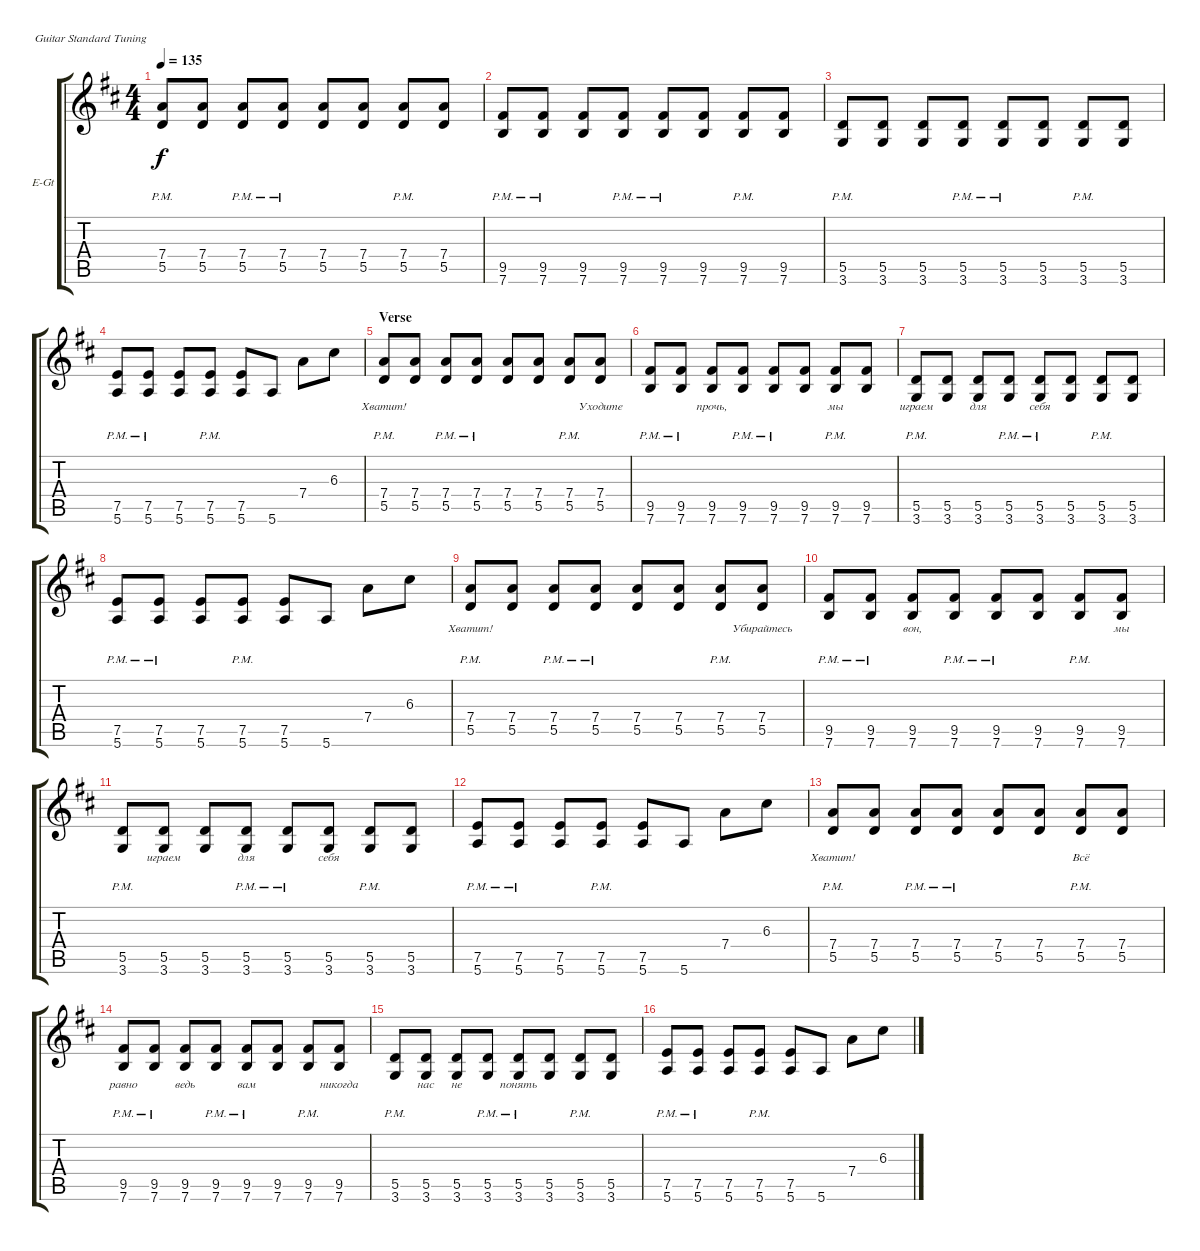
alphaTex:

\defaultSystemsLayout 4
\bracketExtendMode groupsimilarinstruments
\firstSystemTrackNameOrientation horizontal
\otherSystemsTrackNameOrientation horizontal
\track ("Electric Guitar" "E-Gt") {instrument distortionguitar}
\staff {score tabs}
\tuning (E4 B3 G3 D3 A2 E2)
\ts (4 4)
\tempo 135
\clef g2
\scale
1.07818
\ks d
(5.5{pm} 7.4).8{lyrics (0 "") lyrics (1 "") lyrics (2 "") lyrics (3 "") lyrics (4 "") dy f} (5.5 7.4).8{lyrics (0 "") lyrics (1 "") lyrics (2 "") lyrics (3 "") lyrics (4 "")} (5.5{pm} 7.4).8{lyrics (0 "") lyrics (1 "") lyrics (2 "") lyrics (3 "") lyrics (4 "")} (5.5{pm} 7.4).8{lyrics (0 "") lyrics (1 "") lyrics (2 "") lyrics (3 "") lyrics (4 "")} (5.5 7.4).8{lyrics (0 "") lyrics (1 "") lyrics (2 "") lyrics (3 "") lyrics (4 "")} (5.5 7.4).8{lyrics (0 "") lyrics (1 "") lyrics (2 "") lyrics (3 "") lyrics (4 "")} (5.5{pm} 7.4).8{lyrics (0 "") lyrics (1 "") lyrics (2 "") lyrics (3 "") lyrics (4 "")} (5.5 7.4).8{lyrics (0 "") lyrics (1 "") lyrics (2 "") lyrics (3 "") lyrics (4 "")} |
\scale
0.960908 (7.6{pm} 9.5).8{lyrics (0 "") lyrics (1 "") lyrics (2 "") lyrics (3 "") lyrics (4 "")} (7.6{pm} 9.5).8{lyrics (0 "") lyrics (1 "") lyrics (2 "") lyrics (3 "") lyrics (4 "")} (7.6 9.5).8{lyrics (0 "") lyrics (1 "") lyrics (2 "") lyrics (3 "") lyrics (4 "")} (7.6{pm} 9.5).8{lyrics (0 "") lyrics (1 "") lyrics (2 "") lyrics (3 "") lyrics (4 "")} (7.6{pm} 9.5).8{lyrics (0 "") lyrics (1 "") lyrics (2 "") lyrics (3 "") lyrics (4 "")} (7.6 9.5).8{lyrics (0 "") lyrics (1 "") lyrics (2 "") lyrics (3 "") lyrics (4 "")} (7.6{pm} 9.5).8{lyrics (0 "") lyrics (1 "") lyrics (2 "") lyrics (3 "") lyrics (4 "")} (7.6 9.5).8{lyrics (0 "") lyrics (1 "") lyrics (2 "") lyrics (3 "") lyrics (4 "")} |
\scale
0.960908 (3.6{pm} 5.5).8{lyrics (0 "") lyrics (1 "") lyrics (2 "") lyrics (3 "") lyrics (4 "")} (3.6 5.5).8{lyrics (0 "") lyrics (1 "") lyrics (2 "") lyrics (3 "") lyrics (4 "")} (3.6 5.5).8{lyrics (0 "") lyrics (1 "") lyrics (2 "") lyrics (3 "") lyrics (4 "")} (3.6{pm} 5.5).8{lyrics (0 "") lyrics (1 "") lyrics (2 "") lyrics (3 "") lyrics (4 "")} (3.6{pm} 5.5).8{lyrics (0 "") lyrics (1 "") lyrics (2 "") lyrics (3 "") lyrics (4 "")} (3.6 5.5).8{lyrics (0 "") lyrics (1 "") lyrics (2 "") lyrics (3 "") lyrics (4 "")} (3.6{pm} 5.5).8{lyrics (0 "") lyrics (1 "") lyrics (2 "") lyrics (3 "") lyrics (4 "")} (3.6 5.5).8{lyrics (0 "") lyrics (1 "") lyrics (2 "") lyrics (3 "") lyrics (4 "")} |
\scale
1.07818 (5.6{pm} 7.5).8{lyrics (0 "") lyrics (1 "") lyrics (2 "") lyrics (3 "") lyrics (4 "")} (5.6{pm} 7.5).8{lyrics (0 "") lyrics (1 "") lyrics (2 "") lyrics (3 "") lyrics (4 "")} (5.6 7.5).8{lyrics (0 "") lyrics (1 "") lyrics (2 "") lyrics (3 "") lyrics (4 "")} (5.6{pm} 7.5).8{lyrics (0 "") lyrics (1 "") lyrics (2 "") lyrics (3 "") lyrics (4 "")} (5.6 7.5).8{lyrics (0 "") lyrics (1 "") lyrics (2 "") lyrics (3 "") lyrics (4 "")} 5.6.8{lyrics (0 "") lyrics (1 "") lyrics (2 "") lyrics (3 "") lyrics (4 "")} 7.4.8{lyrics (0 "") lyrics (1 "") lyrics (2 "") lyrics (3 "") lyrics (4 "")} 6.3.8{lyrics (0 "") lyrics (1 "") lyrics (2 "") lyrics (3 "") lyrics (4 "")} |
\section ("" "Verse")
\scale
0.960908 (5.5{pm} 7.4).8{lyrics (0 "Хватит!") lyrics (1 "") lyrics (2 "") lyrics (3 "") lyrics (4 "")} (5.5 7.4).8{lyrics (0 "") lyrics (1 "") lyrics (2 "") lyrics (3 "") lyrics (4 "")} (5.5{pm} 7.4).8{lyrics (0 "") lyrics (1 "") lyrics (2 "") lyrics (3 "") lyrics (4 "")} (5.5{pm} 7.4).8{lyrics (0 "") lyrics (1 "") lyrics (2 "") lyrics (3 "") lyrics (4 "")} (5.5 7.4).8{lyrics (0 "") lyrics (1 "") lyrics (2 "") lyrics (3 "") lyrics (4 "")} (5.5 7.4).8{lyrics (0 "") lyrics (1 "") lyrics (2 "") lyrics (3 "") lyrics (4 "")} (5.5{pm} 7.4).8{lyrics (0 "") lyrics (1 "") lyrics (2 "") lyrics (3 "") lyrics (4 "")} (5.5 7.4).8{lyrics (0 "Уходите") lyrics (1 "") lyrics (2 "") lyrics (3 "") lyrics (4 "")} |
\scale
0.960908 (7.6{pm} 9.5).8{lyrics (0 "") lyrics (1 "") lyrics (2 "") lyrics (3 "") lyrics (4 "")} (7.6{pm} 9.5).8{lyrics (0 "") lyrics (1 "") lyrics (2 "") lyrics (3 "") lyrics (4 "")} (7.6 9.5).8{lyrics (0 "прочь,") lyrics (1 "") lyrics (2 "") lyrics (3 "") lyrics (4 "")} (7.6{pm} 9.5).8{lyrics (0 "") lyrics (1 "") lyrics (2 "") lyrics (3 "") lyrics (4 "")} (7.6{pm} 9.5).8{lyrics (0 "") lyrics (1 "") lyrics (2 "") lyrics (3 "") lyrics (4 "")} (7.6 9.5).8{lyrics (0 "") lyrics (1 "") lyrics (2 "") lyrics (3 "") lyrics (4 "")} (7.6{pm} 9.5).8{lyrics (0 "мы") lyrics (1 "") lyrics (2 "") lyrics (3 "") lyrics (4 "")} (7.6 9.5).8{lyrics (0 "") lyrics (1 "") lyrics (2 "") lyrics (3 "") lyrics (4 "")} |
\scale
1.07818 (3.6{pm} 5.5).8{lyrics (0 "играем") lyrics (1 "") lyrics (2 "") lyrics (3 "") lyrics (4 "")} (3.6 5.5).8{lyrics (0 "") lyrics (1 "") lyrics (2 "") lyrics (3 "") lyrics (4 "")} (3.6 5.5).8{lyrics (0 "для") lyrics (1 "") lyrics (2 "") lyrics (3 "") lyrics (4 "")} (3.6{pm} 5.5).8{lyrics (0 "") lyrics (1 "") lyrics (2 "") lyrics (3 "") lyrics (4 "")} (3.6{pm} 5.5).8{lyrics (0 "себя") lyrics (1 "") lyrics (2 "") lyrics (3 "") lyrics (4 "")} (3.6 5.5).8{lyrics (0 "") lyrics (1 "") lyrics (2 "") lyrics (3 "") lyrics (4 "")} (3.6{pm} 5.5).8{lyrics (0 "") lyrics (1 "") lyrics (2 "") lyrics (3 "") lyrics (4 "")} (3.6 5.5).8{lyrics (0 "") lyrics (1 "") lyrics (2 "") lyrics (3 "") lyrics (4 "")} |
\scale
0.960908 (5.6{pm} 7.5).8{lyrics (0 "") lyrics (1 "") lyrics (2 "") lyrics (3 "") lyrics (4 "")} (5.6{pm} 7.5).8{lyrics (0 "") lyrics (1 "") lyrics (2 "") lyrics (3 "") lyrics (4 "")} (5.6 7.5).8{lyrics (0 "") lyrics (1 "") lyrics (2 "") lyrics (3 "") lyrics (4 "")} (5.6{pm} 7.5).8{lyrics (0 "") lyrics (1 "") lyrics (2 "") lyrics (3 "") lyrics (4 "")} (5.6 7.5).8{lyrics (0 "") lyrics (1 "") lyrics (2 "") lyrics (3 "") lyrics (4 "")} 5.6.8{lyrics (0 "") lyrics (1 "") lyrics (2 "") lyrics (3 "") lyrics (4 "")} 7.4.8{lyrics (0 "") lyrics (1 "") lyrics (2 "") lyrics (3 "") lyrics (4 "")} 6.3.8{lyrics (0 "") lyrics (1 "") lyrics (2 "") lyrics (3 "") lyrics (4 "")} |
\scale
0.960908 (5.5{pm} 7.4).8{lyrics (0 "Хватит!") lyrics (1 "") lyrics (2 "") lyrics (3 "") lyrics (4 "")} (5.5 7.4).8{lyrics (0 "") lyrics (1 "") lyrics (2 "") lyrics (3 "") lyrics (4 "")} (5.5{pm} 7.4).8{lyrics (0 "") lyrics (1 "") lyrics (2 "") lyrics (3 "") lyrics (4 "")} (5.5{pm} 7.4).8{lyrics (0 "") lyrics (1 "") lyrics (2 "") lyrics (3 "") lyrics (4 "")} (5.5 7.4).8{lyrics (0 "") lyrics (1 "") lyrics (2 "") lyrics (3 "") lyrics (4 "")} (5.5 7.4).8{lyrics (0 "") lyrics (1 "") lyrics (2 "") lyrics (3 "") lyrics (4 "")} (5.5{pm} 7.4).8{lyrics (0 "") lyrics (1 "") lyrics (2 "") lyrics (3 "") lyrics (4 "")} (5.5 7.4).8{lyrics (0 "Убирайтесь") lyrics (1 "") lyrics (2 "") lyrics (3 "") lyrics (4 "")} |
\scale
1.07818 (7.6{pm} 9.5).8{lyrics (0 "") lyrics (1 "") lyrics (2 "") lyrics (3 "") lyrics (4 "")} (7.6{pm} 9.5).8{lyrics (0 "") lyrics (1 "") lyrics (2 "") lyrics (3 "") lyrics (4 "")} (7.6 9.5).8{lyrics (0 "вон,") lyrics (1 "") lyrics (2 "") lyrics (3 "") lyrics (4 "")} (7.6{pm} 9.5).8{lyrics (0 "") lyrics (1 "") lyrics (2 "") lyrics (3 "") lyrics (4 "")} (7.6{pm} 9.5).8{lyrics (0 "") lyrics (1 "") lyrics (2 "") lyrics (3 "") lyrics (4 "")} (7.6 9.5).8{lyrics (0 "") lyrics (1 "") lyrics (2 "") lyrics (3 "") lyrics (4 "")} (7.6{pm} 9.5).8{lyrics (0 "") lyrics (1 "") lyrics (2 "") lyrics (3 "") lyrics (4 "")} (7.6 9.5).8{lyrics (0 "мы") lyrics (1 "") lyrics (2 "") lyrics (3 "") lyrics (4 "")} |
\scale
0.960908 (3.6{pm} 5.5).8{lyrics (0 "") lyrics (1 "") lyrics (2 "") lyrics (3 "") lyrics (4 "")} (3.6 5.5).8{lyrics (0 "играем") lyrics (1 "") lyrics (2 "") lyrics (3 "") lyrics (4 "")} (3.6 5.5).8{lyrics (0 "") lyrics (1 "") lyrics (2 "") lyrics (3 "") lyrics (4 "")} (3.6{pm} 5.5).8{lyrics (0 "для") lyrics (1 "") lyrics (2 "") lyrics (3 "") lyrics (4 "")} (3.6{pm} 5.5).8{lyrics (0 "") lyrics (1 "") lyrics (2 "") lyrics (3 "") lyrics (4 "")} (3.6 5.5).8{lyrics (0 "себя") lyrics (1 "") lyrics (2 "") lyrics (3 "") lyrics (4 "")} (3.6{pm} 5.5).8{lyrics (0 "") lyrics (1 "") lyrics (2 "") lyrics (3 "") lyrics (4 "")} (3.6 5.5).8{lyrics (0 "") lyrics (1 "") lyrics (2 "") lyrics (3 "") lyrics (4 "")} |
\scale
0.960908 (5.6{pm} 7.5).8{lyrics (0 "") lyrics (1 "") lyrics (2 "") lyrics (3 "") lyrics (4 "")} (5.6{pm} 7.5).8{lyrics (0 "") lyrics (1 "") lyrics (2 "") lyrics (3 "") lyrics (4 "")} (5.6 7.5).8{lyrics (0 "") lyrics (1 "") lyrics (2 "") lyrics (3 "") lyrics (4 "")} (5.6{pm} 7.5).8{lyrics (0 "") lyrics (1 "") lyrics (2 "") lyrics (3 "") lyrics (4 "")} (5.6 7.5).8{lyrics (0 "") lyrics (1 "") lyrics (2 "") lyrics (3 "") lyrics (4 "")} 5.6.8{lyrics (0 "") lyrics (1 "") lyrics (2 "") lyrics (3 "") lyrics (4 "")} 7.4.8{lyrics (0 "") lyrics (1 "") lyrics (2 "") lyrics (3 "") lyrics (4 "")} 6.3.8{lyrics (0 "") lyrics (1 "") lyrics (2 "") lyrics (3 "") lyrics (4 "")} |
\scale
1.07818 (5.5{pm} 7.4).8{lyrics (0 "Хватит!") lyrics (1 "") lyrics (2 "") lyrics (3 "") lyrics (4 "")} (5.5 7.4).8{lyrics (0 "") lyrics (1 "") lyrics (2 "") lyrics (3 "") lyrics (4 "")} (5.5{pm} 7.4).8{lyrics (0 "") lyrics (1 "") lyrics (2 "") lyrics (3 "") lyrics (4 "")} (5.5{pm} 7.4).8{lyrics (0 "") lyrics (1 "") lyrics (2 "") lyrics (3 "") lyrics (4 "")} (5.5 7.4).8{lyrics (0 "") lyrics (1 "") lyrics (2 "") lyrics (3 "") lyrics (4 "")} (5.5 7.4).8{lyrics (0 "") lyrics (1 "") lyrics (2 "") lyrics (3 "") lyrics (4 "")} (5.5{pm} 7.4).8{lyrics (0 "Всё") lyrics (1 "") lyrics (2 "") lyrics (3 "") lyrics (4 "")} (5.5 7.4).8{lyrics (0 "") lyrics (1 "") lyrics (2 "") lyrics (3 "") lyrics (4 "")} |
\scale
0.960908 (7.6{pm} 9.5).8{lyrics (0 "равно") lyrics (1 "") lyrics (2 "") lyrics (3 "") lyrics (4 "")} (7.6{pm} 9.5).8{lyrics (0 "") lyrics (1 "") lyrics (2 "") lyrics (3 "") lyrics (4 "")} (7.6 9.5).8{lyrics (0 "ведь") lyrics (1 "") lyrics (2 "") lyrics (3 "") lyrics (4 "")} (7.6{pm} 9.5).8{lyrics (0 "") lyrics (1 "") lyrics (2 "") lyrics (3 "") lyrics (4 "")} (7.6{pm} 9.5).8{lyrics (0 "вам") lyrics (1 "") lyrics (2 "") lyrics (3 "") lyrics (4 "")} (7.6 9.5).8{lyrics (0 "") lyrics (1 "") lyrics (2 "") lyrics (3 "") lyrics (4 "")} (7.6{pm} 9.5).8{lyrics (0 "") lyrics (1 "") lyrics (2 "") lyrics (3 "") lyrics (4 "")} (7.6 9.5).8{lyrics (0 "никогда") lyrics (1 "") lyrics (2 "") lyrics (3 "") lyrics (4 "")} |
\scale
0.960908 (3.6{pm} 5.5).8{lyrics (0 "") lyrics (1 "") lyrics (2 "") lyrics (3 "") lyrics (4 "")} (3.6 5.5).8{lyrics (0 "нас") lyrics (1 "") lyrics (2 "") lyrics (3 "") lyrics (4 "")} (3.6 5.5).8{lyrics (0 "не") lyrics (1 "") lyrics (2 "") lyrics (3 "") lyrics (4 "")} (3.6{pm} 5.5).8{lyrics (0 "") lyrics (1 "") lyrics (2 "") lyrics (3 "") lyrics (4 "")} (3.6{pm} 5.5).8{lyrics (0 "понять") lyrics (1 "") lyrics (2 "") lyrics (3 "") lyrics (4 "")} (3.6 5.5).8{lyrics (0 "") lyrics (1 "") lyrics (2 "") lyrics (3 "") lyrics (4 "")} (3.6{pm} 5.5).8{lyrics (0 "") lyrics (1 "") lyrics (2 "") lyrics (3 "") lyrics (4 "")} (3.6 5.5).8{lyrics (0 "") lyrics (1 "") lyrics (2 "") lyrics (3 "") lyrics (4 "")} |
\scale
1.07818 (5.6{pm} 7.5).8{lyrics (0 "") lyrics (1 "") lyrics (2 "") lyrics (3 "") lyrics (4 "")} (5.6{pm} 7.5).8{lyrics (0 "") lyrics (1 "") lyrics (2 "") lyrics (3 "") lyrics (4 "")} (5.6 7.5).8{lyrics (0 "") lyrics (1 "") lyrics (2 "") lyrics (3 "") lyrics (4 "")} (5.6{pm} 7.5).8{lyrics (0 "") lyrics (1 "") lyrics (2 "") lyrics (3 "") lyrics (4 "")} (5.6 7.5).8{lyrics (0 "") lyrics (1 "") lyrics (2 "") lyrics (3 "") lyrics (4 "")} 5.6.8{lyrics (0 "") lyrics (1 "") lyrics (2 "") lyrics (3 "") lyrics (4 "")} 7.4.8{lyrics (0 "") lyrics (1 "") lyrics (2 "") lyrics (3 "") lyrics (4 "")} 6.3.8{lyrics (0 "") lyrics (1 "") lyrics (2 "") lyrics (3 "") lyrics (4 "")}
